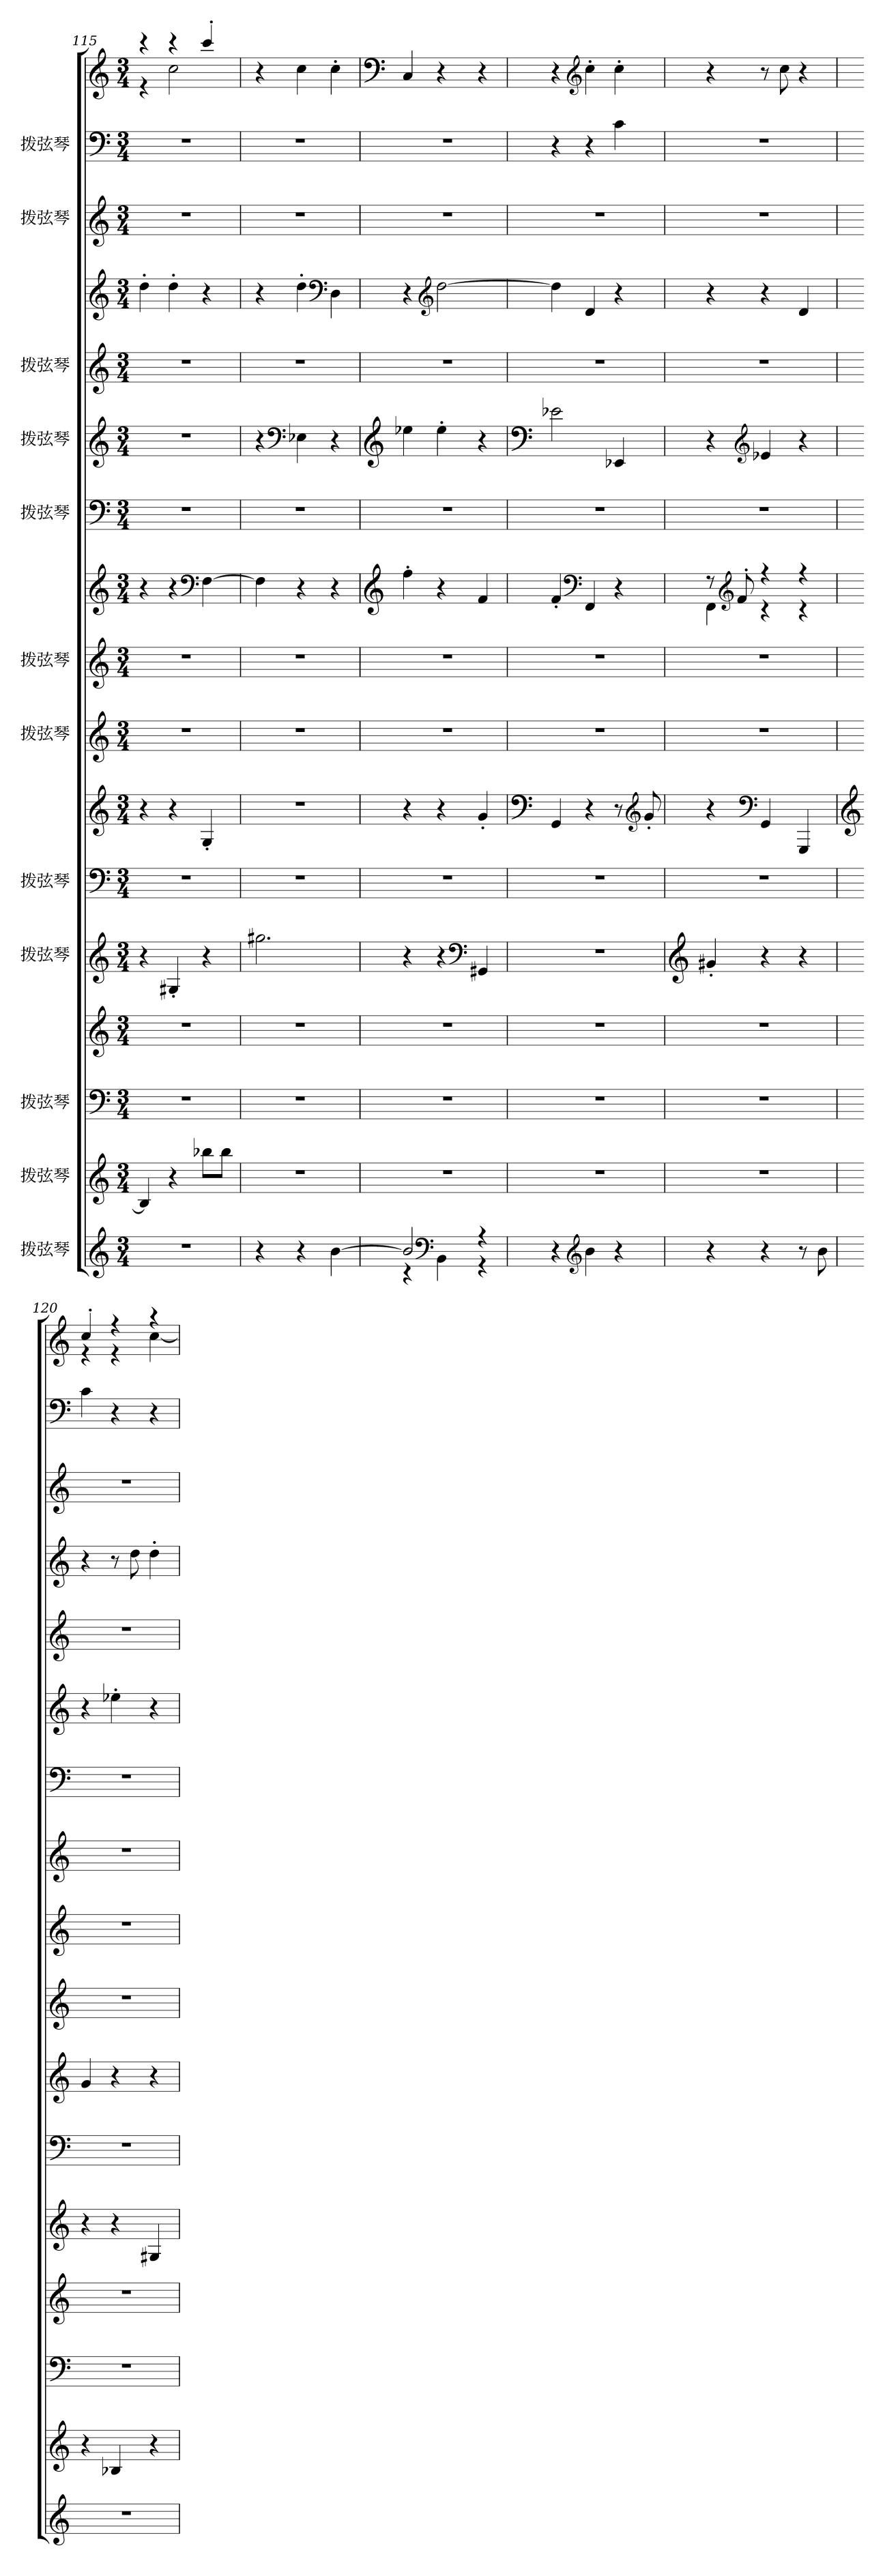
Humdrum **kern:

**kern	**kern	**kern	**kern	**kern	**kern	**kern	**kern	**kern	**kern	**kern	**kern	**kern	**kern	**kern	**kern	**kern
*part12	*part11	*part10	*part10	*part9	*part8	*part8	*part7	*part6	*part6	*part5	*part4	*part3	*part3	*part2	*part1	*part1
*staff17	*staff16	*staff15	*staff14	*staff13	*staff12	*staff11	*staff10	*staff9	*staff8	*staff7	*staff6	*staff5	*staff4	*staff3	*staff2	*staff1
*I"拨弦琴	*I"拨弦琴	*I"拨弦琴	*	*I"拨弦琴	*I"拨弦琴	*	*I"拨弦琴	*I"拨弦琴	*	*I"拨弦琴	*I"拨弦琴	*I"拨弦琴	*	*I"拨弦琴	*I"拨弦琴	*
*clefG2	*clefG2	*clefF4	*clefG2	*clefG2	*clefF4	*clefG2	*clefG2	*clefG2	*clefG2	*clefF4	*clefG2	*clefG2	*clefG2	*clefG2	*clefF4	*clefG2
*k[]	*k[]	*k[]	*k[]	*k[]	*k[]	*k[]	*k[]	*k[]	*k[]	*k[]	*k[]	*k[]	*k[]	*k[]	*k[]	*k[]
*M3/4	*M3/4	*M3/4	*M3/4	*M3/4	*M3/4	*M3/4	*M3/4	*M3/4	*M3/4	*M3/4	*M3/4	*M3/4	*M3/4	*M3/4	*M3/4	*M3/4
=115	=115	=115	=115	=115	=115	=115	=115	=115	=115	=115	=115	=115	=115	=115	=115	=115
*	*	*	*	*	*	*	*	*	*	*	*	*	*	*	*	*^
2.r	4B-/]	2.r	2.r	4r	2.r	4r	2.r	2.r	4r	2.r	2.r	2.r	4dd'\	2.r	2.r	4r	4r
.	4r	.	.	4G#X'/	.	4r	.	.	4r	.	.	.	4dd'\	.	.	4r	2cc\
*	*	*	*	*	*	*	*	*	*clefF4	*	*	*	*	*	*	*	*
.	8bb-X\L	.	.	4r	.	4G'/	.	.	[4F\	.	.	.	4r	.	.	4ccc'/	.
.	8bb-\J	.	.	.	.	.	.	.	.	.	.	.	.	.	.	.	.
*	*	*	*	*	*	*	*	*	*	*	*	*	*	*	*	*v	*v
!!LO:PB:g=z
=116	=116	=116	=116	=116	=116	=116	=116	=116	=116	=116	=116	=116	=116	=116	=116	=116
4r	2.r	2.r	2.r	2.gg#X\	2.r	2.r	2.r	2.r	4F\]	2.r	4r	2.r	4r	2.r	2.r	4r
*	*	*	*	*	*	*	*	*	*	*	*clefF4	*	*	*	*	*
4r	.	.	.	.	.	.	.	.	4r	.	4E-X\	.	4dd'\	.	.	4cc\
*	*	*	*	*	*	*	*	*	*	*	*	*	*clefF4	*	*	*
[4b\	.	.	.	.	.	.	.	.	4r	.	4r	.	4D\	.	.	4cc'\
=117	=117	=117	=117	=117	=117	=117	=117	=117	=117	=117	=117	=117	=117	=117	=117	=117
*	*	*	*	*	*	*	*	*	*clefG2	*	*clefG2	*	*	*	*	*clefF4
*^	*	*	*	*	*	*	*	*	*	*	*	*	*	*	*	*
2b/]	4r	2.r	2.r	2.r	4r	2.r	4r	2.r	2.r	4ff'\	2.r	4ee-X\	2.r	4r	2.r	2.r	4C/
*clefF4	*	*	*	*	*	*	*	*	*	*	*	*	*	*clefG2	*	*	*
.	4BB\	.	.	.	4r	.	4r	.	.	4r	.	4ee-'\	.	[2dd\	.	.	4r
*	*	*	*	*	*clefF4	*	*	*	*	*	*	*	*	*	*	*	*
4r	4r	.	.	.	4GG#X/	.	4g'/	.	.	4f/	.	4r	.	.	.	.	4r
*v	*v	*	*	*	*	*	*	*	*	*	*	*	*	*	*	*	*
=118	=118	=118	=118	=118	=118	=118	=118	=118	=118	=118	=118	=118	=118	=118	=118	=118
*	*	*	*	*	*	*clefF4	*	*	*	*	*clefF4	*	*	*	*	*
4r	2.r	2.r	2.r	2.r	2.r	4GG/	2.r	2.r	4f'/	2.r	2e-X\	2.r	4dd\]	2.r	4r	4r
*clefG2	*	*	*	*	*	*	*	*	*clefF4	*	*	*	*	*	*	*clefG2
4b\	.	.	.	.	.	4r	.	.	4FF/	.	.	.	4d/	.	4r	4cc'\
4r	.	.	.	.	.	8r	.	.	4r	.	4EE-X/	.	4r	.	4c\	4cc'\
*	*	*	*	*	*	*clefG2	*	*	*	*	*	*	*	*	*	*
.	.	.	.	.	.	8g'/	.	.	.	.	.	.	.	.	.	.
=119	=119	=119	=119	=119	=119	=119	=119	=119	=119	=119	=119	=119	=119	=119	=119	=119
*	*	*	*	*clefG2	*	*	*	*	*	*	*	*	*	*	*	*
*	*	*	*	*	*	*	*	*	*^	*	*	*	*	*	*	*
4r	2.r	2.r	2.r	4g#X'/	2.r	4r	2.r	2.r	8r	4FF\	2.r	4r	2.r	4r	2.r	2.r	4r
*	*	*	*	*	*	*	*	*	*clefG2	*	*	*	*	*	*	*	*
.	.	.	.	.	.	.	.	.	8f'/	.	.	.	.	.	.	.	.
*	*	*	*	*	*	*clefF4	*	*	*	*	*	*clefG2	*	*	*	*	*
4r	.	.	.	4r	.	4GG/	.	.	4r	4r	.	4e-X/	.	4r	.	.	8r
.	.	.	.	.	.	.	.	.	.	.	.	.	.	.	.	.	8cc\
8r	.	.	.	4r	.	4GGG/	.	.	4r	4r	.	4r	.	4d/	.	.	4r
8b\	.	.	.	.	.	.	.	.	.	.	.	.	.	.	.	.	.
*	*	*	*	*	*	*	*	*	*v	*v	*	*	*	*	*	*	*
!!LO:PB:g=z
=120	=120	=120	=120	=120	=120	=120	=120	=120	=120	=120	=120	=120	=120	=120	=120	=120
*	*	*	*	*	*	*clefG2	*	*	*	*	*	*	*	*	*	*
*	*	*	*	*	*	*	*	*	*	*	*	*	*	*	*	*^
2.r	4r	2.r	2.r	4r	2.r	4g/	2.r	2.r	2.r	2.r	4r	2.r	4r	2.r	4c\	4cc'/	4r
.	4B-X/	.	.	4r	.	4r	.	.	.	.	4ee-X'\	.	8r	.	4r	4r	4r
.	.	.	.	.	.	.	.	.	.	.	.	.	8dd\	.	.	.	.
.	4r	.	.	4G#X/	.	4r	.	.	.	.	4r	.	4dd'\	.	4r	4r	[4cc\
*	*	*	*	*	*	*	*	*	*	*	*	*	*	*	*	*v	*v
=	=	=	=	=	=	=	=	=	=	=	=	=	=	=	=	=
*-	*-	*-	*-	*-	*-	*-	*-	*-	*-	*-	*-	*-	*-	*-	*-	*-
